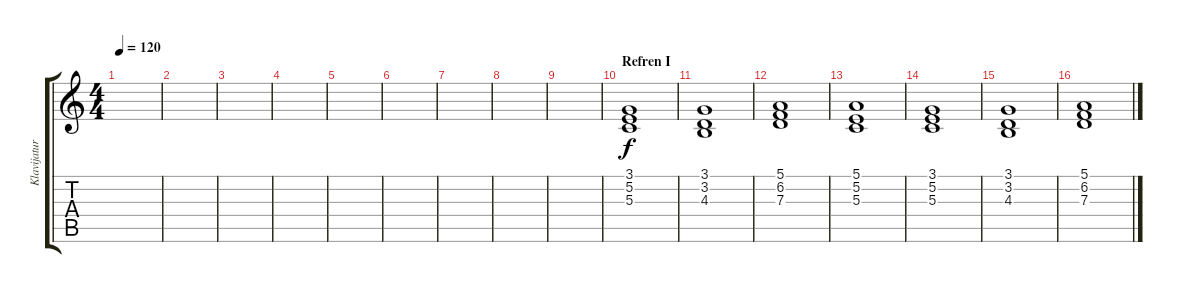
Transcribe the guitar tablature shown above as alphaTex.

\track ("Klavijature 2" "Klavijatur") {instrument pad2warm}
\staff {score tabs}
\tuning (E4 B3 G3 D3 A2 E2) {hide}
\ts (4 4)
\tempo 120
\clef g2
\ks c
|
|
|
|
|
|
|
|
|
\section ("" "Refren I")
(3.1 5.2 5.3).1 |
(3.1 3.2 4.3).1 |
(5.1 6.2 7.3).1 |
(5.1 5.2 5.3).1 |
(3.1 5.2 5.3).1 |
(3.1 3.2 4.3).1 |
(5.1 6.2 7.3).1
